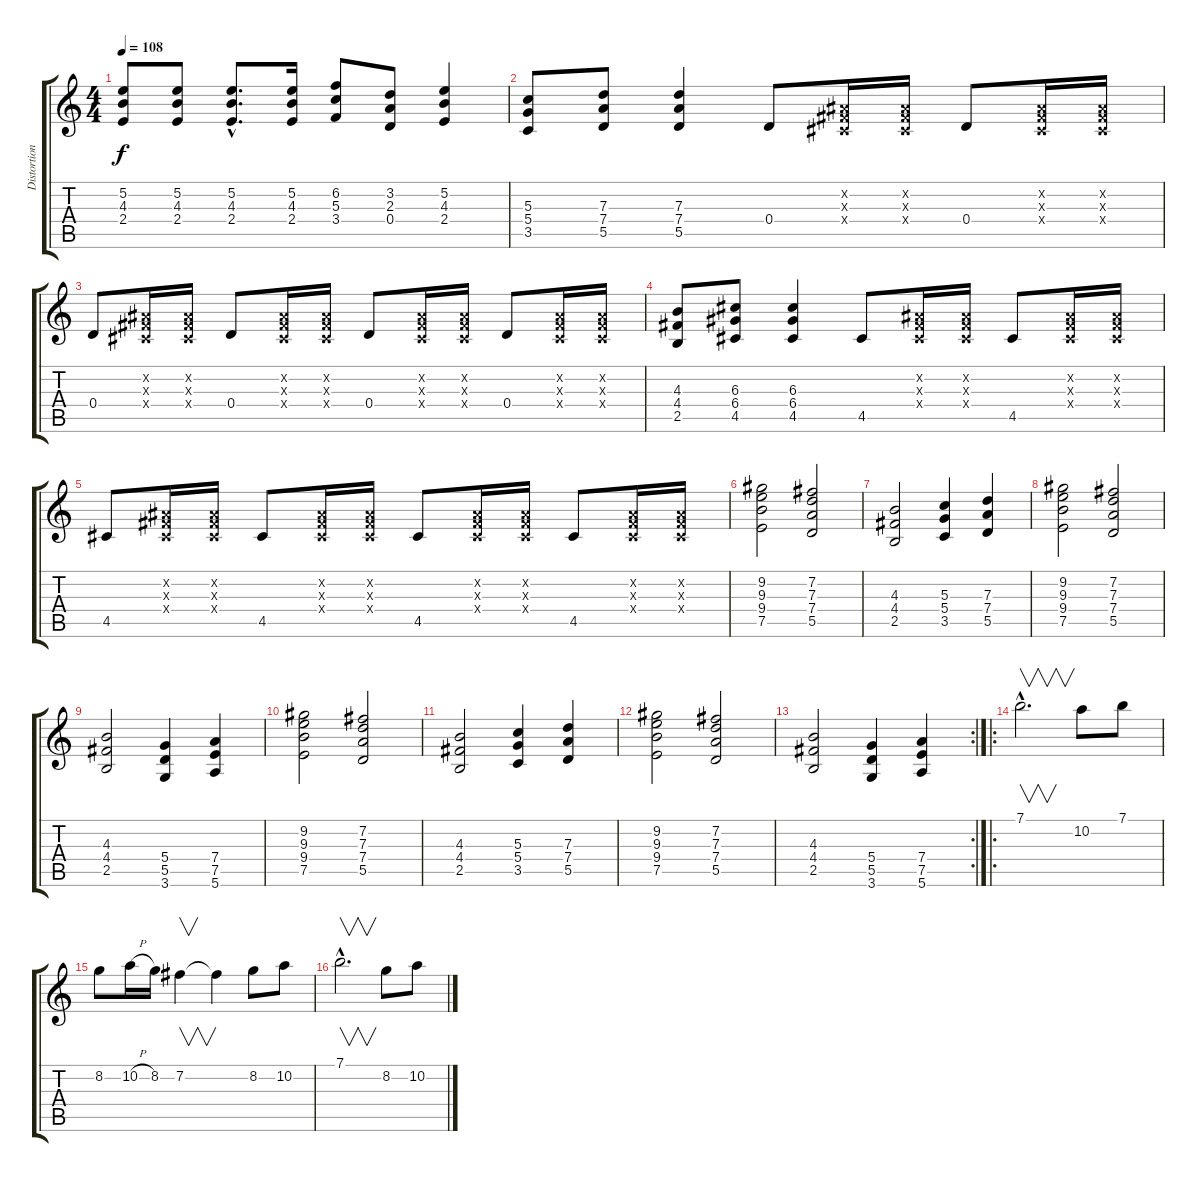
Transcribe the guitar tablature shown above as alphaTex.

\track ("Distortion Guitar 1" "Distortion") {instrument distortionguitar}
\staff {score tabs}
\tuning (E4 B3 G3 D3 A2 E2) {hide}
\ts (4 4)
\tempo 108
\clef g2
\ks c
(5.2 4.3 2.4).8{dy f} (5.2 4.3 2.4).8 (5.2{hac} 4.3{hac} 2.4{hac}).8{d} (5.2 4.3 2.4).16 (6.2 5.3 3.4).8 (3.2 2.3 0.4).8 (5.2 4.3 2.4).4 |
(5.3 5.4 3.5).8 (7.3 7.4 5.5).8 (7.3 7.4 5.5).4 0.4.8 (-1.2{x} -1.3{x} -1.4{x}).16 (-1.2{x} -1.3{x} -1.4{x}).16 0.4.8 (-1.2{x} -1.3{x} -1.4{x}).16 (-1.2{x} -1.3{x} -1.4{x}).16 |
0.4.8 (-1.2{x} -1.3{x} -1.4{x}).16 (-1.2{x} -1.3{x} -1.4{x}).16 0.4.8 (-1.2{x} -1.3{x} -1.4{x}).16 (-1.2{x} -1.3{x} -1.4{x}).16 0.4.8 (-1.2{x} -1.3{x} -1.4{x}).16 (-1.2{x} -1.3{x} -1.4{x}).16 0.4.8 (-1.2{x} -1.3{x} -1.4{x}).16 (-1.2{x} -1.3{x} -1.4{x}).16 |
(4.3 4.4 2.5).8 (6.3 6.4 4.5).8 (6.3 6.4 4.5).4 4.5.8 (-1.2{x} -1.3{x} -1.4{x}).16 (-1.2{x} -1.3{x} -1.4{x}).16 4.5.8 (-1.2{x} -1.3{x} -1.4{x}).16 (-1.2{x} -1.3{x} -1.4{x}).16 |
4.5.8 (-1.2{x} -1.3{x} -1.4{x}).16 (-1.2{x} -1.3{x} -1.4{x}).16 4.5.8 (-1.2{x} -1.3{x} -1.4{x}).16 (-1.2{x} -1.3{x} -1.4{x}).16 4.5.8 (-1.2{x} -1.3{x} -1.4{x}).16 (-1.2{x} -1.3{x} -1.4{x}).16 4.5.8 (-1.2{x} -1.3{x} -1.4{x}).16 (-1.2{x} -1.3{x} -1.4{x}).16 |
(9.2 9.3 9.4 7.5).2 (7.2 7.3 7.4 5.5).2 |
(4.3 4.4 2.5).2 (5.3 5.4 3.5).4 (7.3 7.4 5.5).4 |
(9.2 9.3 9.4 7.5).2 (7.2 7.3 7.4 5.5).2 |
(4.3 4.4 2.5).2 (5.4 5.5 3.6).4 (7.4 7.5 5.6).4 |
(9.2 9.3 9.4 7.5).2 (7.2 7.3 7.4 5.5).2 |
(4.3 4.4 2.5).2 (5.3 5.4 3.5).4 (7.3 7.4 5.5).4 |
(9.2 9.3 9.4 7.5).2 (7.2 7.3 7.4 5.5).2 |
\rc 2
(4.3 4.4 2.5).2 (5.4 5.5 3.6).4 (7.4 7.5 5.6).4 |
\ro
7.1{hac}.2{v d} 10.2.8 7.1.8 |
8.2.8 10.2{h}.16 8.2.16 7.2.4{v} 7.2{t}.4 8.2.8 10.2.8 |
7.1{hac}.2{v d} 8.2.8 10.2.8
